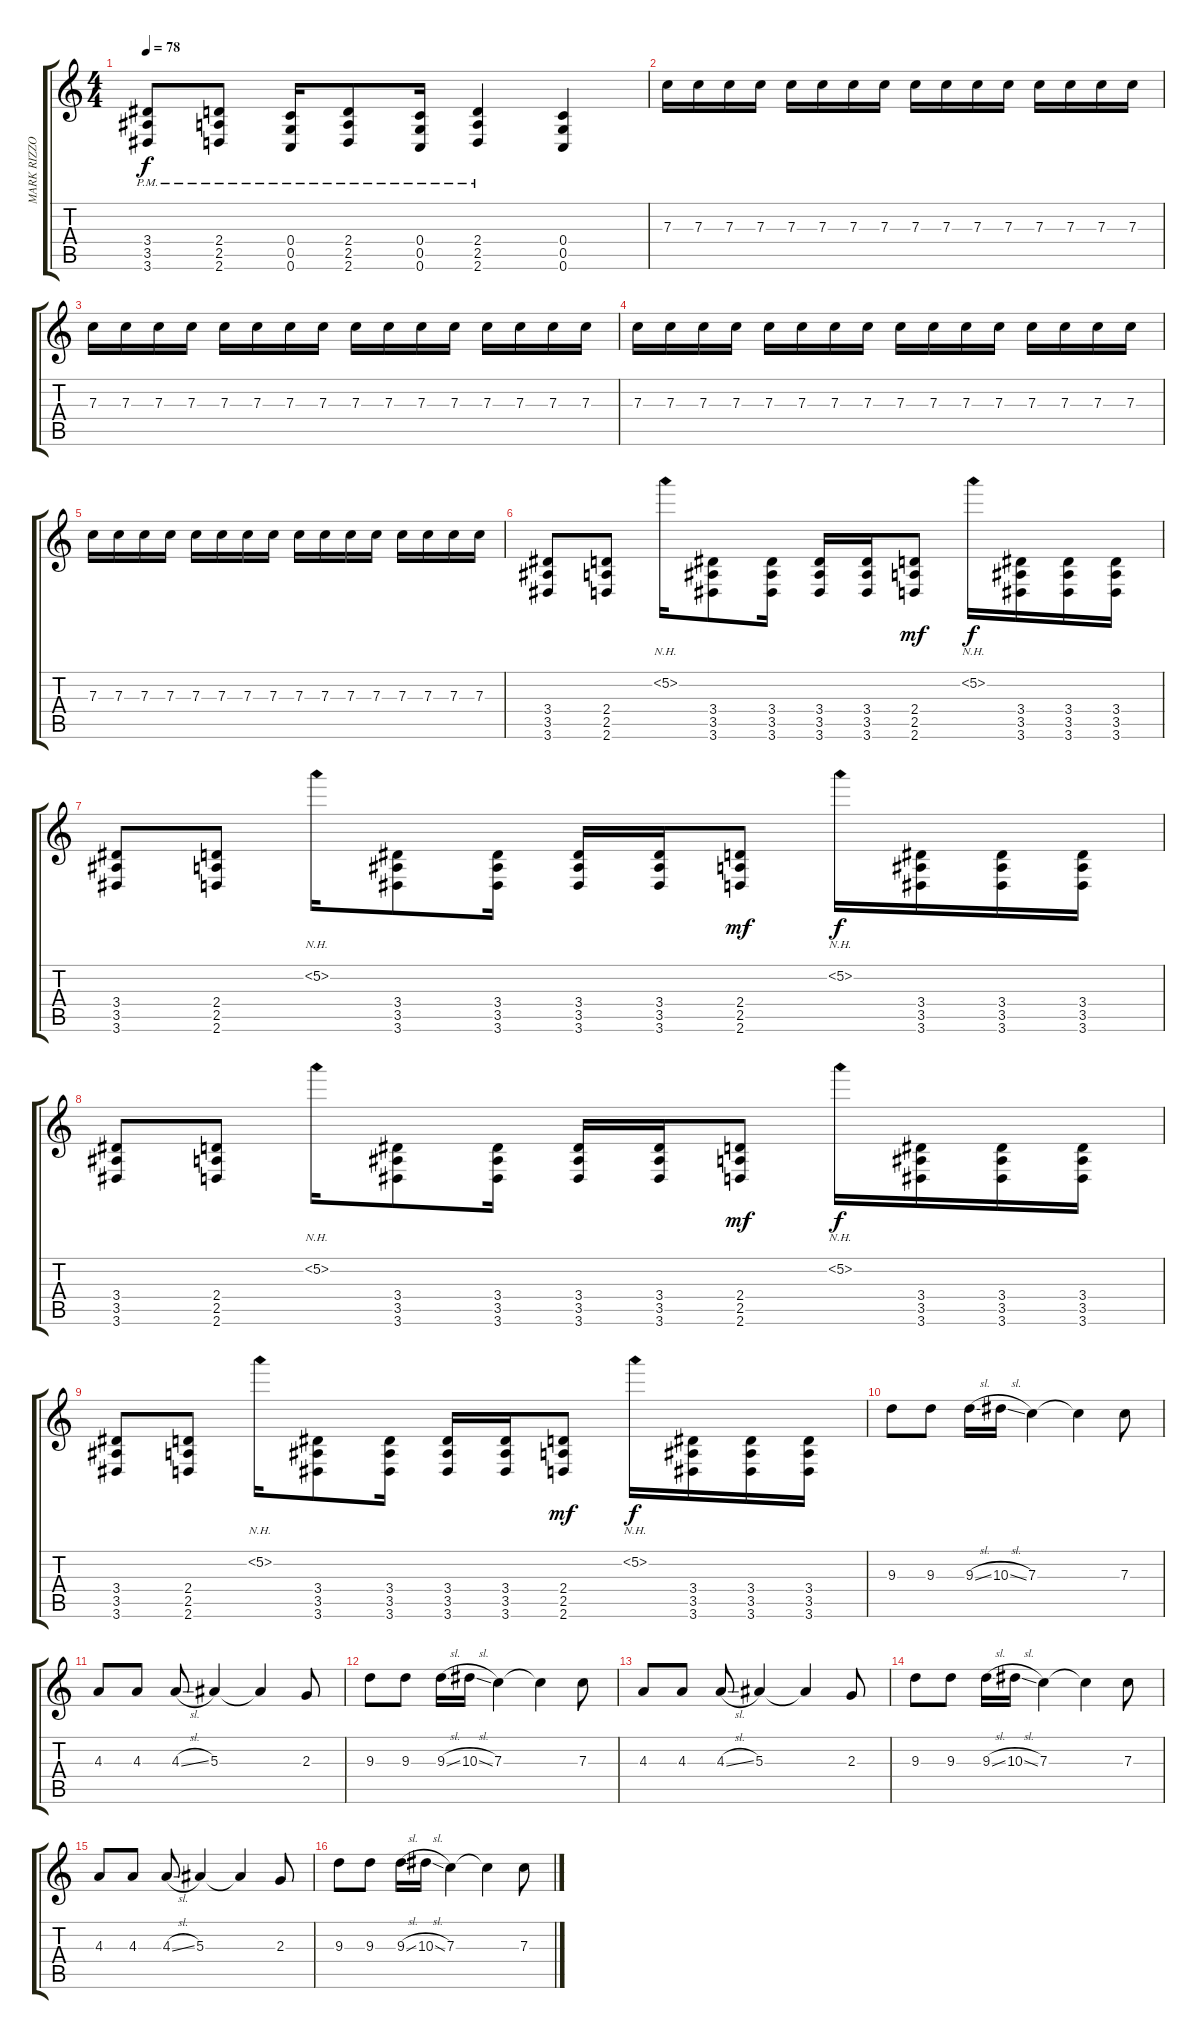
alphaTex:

\track ("MARK RIZZO" "MARK RIZZO") {instrument distortionguitar}
\staff {score tabs}
\tuning (D4 A3 F3 C3 G2 C2) {hide}
\ts (4 4)
\tempo 78
\clef g2
\ks c
(3.4{pm} 3.5{pm} 3.6{pm}).8{dy f} (2.4{pm} 2.5{pm} 2.6{pm}).8 (0.4{pm} 0.5{pm} 0.6{pm}).16 (2.4{pm} 2.5{pm} 2.6{pm}).8 (0.4{pm} 0.5{pm} 0.6{pm}).16 (2.4{pm} 2.5{pm} 2.6{pm}).4 (0.4 0.5 0.6).4 |
7.3.16 7.3.16 7.3.16 7.3.16 7.3.16 7.3.16 7.3.16 7.3.16 7.3.16 7.3.16 7.3.16 7.3.16 7.3.16 7.3.16 7.3.16 7.3.16 |
7.3.16 7.3.16 7.3.16 7.3.16 7.3.16 7.3.16 7.3.16 7.3.16 7.3.16 7.3.16 7.3.16 7.3.16 7.3.16 7.3.16 7.3.16 7.3.16 |
7.3.16 7.3.16 7.3.16 7.3.16 7.3.16 7.3.16 7.3.16 7.3.16 7.3.16 7.3.16 7.3.16 7.3.16 7.3.16 7.3.16 7.3.16 7.3.16 |
7.3.16 7.3.16 7.3.16 7.3.16 7.3.16 7.3.16 7.3.16 7.3.16 7.3.16 7.3.16 7.3.16 7.3.16 7.3.16 7.3.16 7.3.16 7.3.16 |
(3.4 3.5 3.6).8 (2.4 2.5 2.6).8 5.2{nh}.16 (3.4 3.5 3.6).8 (3.4 3.5 3.6).16 (3.4 3.5 3.6).16 (3.4 3.5 3.6).16 (2.4 2.5 2.6).8{dy mf} 5.2{nh}.16{dy f} (3.4 3.5 3.6).16 (3.4 3.5 3.6).16 (3.4 3.5 3.6).16 |
(3.4 3.5 3.6).8 (2.4 2.5 2.6).8 5.2{nh}.16 (3.4 3.5 3.6).8 (3.4 3.5 3.6).16 (3.4 3.5 3.6).16 (3.4 3.5 3.6).16 (2.4 2.5 2.6).8{dy mf} 5.2{nh}.16{dy f} (3.4 3.5 3.6).16 (3.4 3.5 3.6).16 (3.4 3.5 3.6).16 |
(3.4 3.5 3.6).8 (2.4 2.5 2.6).8 5.2{nh}.16 (3.4 3.5 3.6).8 (3.4 3.5 3.6).16 (3.4 3.5 3.6).16 (3.4 3.5 3.6).16 (2.4 2.5 2.6).8{dy mf} 5.2{nh}.16{dy f} (3.4 3.5 3.6).16 (3.4 3.5 3.6).16 (3.4 3.5 3.6).16 |
(3.4 3.5 3.6).8 (2.4 2.5 2.6).8 5.2{nh}.16 (3.4 3.5 3.6).8 (3.4 3.5 3.6).16 (3.4 3.5 3.6).16 (3.4 3.5 3.6).16 (2.4 2.5 2.6).8{dy mf} 5.2{nh}.16{dy f} (3.4 3.5 3.6).16 (3.4 3.5 3.6).16 (3.4 3.5 3.6).16 |
9.3.8 9.3.8 9.3{sl}.16 10.3{sl}.16 7.3.4 7.3{t}.4 7.3.8 |
4.3.8 4.3.8 4.3{sl}.8 5.3.4 5.3{t}.4 2.3.8 |
9.3.8 9.3.8 9.3{sl}.16 10.3{sl}.16 7.3.4 7.3{t}.4 7.3.8 |
4.3.8 4.3.8 4.3{sl}.8 5.3.4 5.3{t}.4 2.3.8 |
9.3.8 9.3.8 9.3{sl}.16 10.3{sl}.16 7.3.4 7.3{t}.4 7.3.8 |
4.3.8 4.3.8 4.3{sl}.8 5.3.4 5.3{t}.4 2.3.8 |
9.3.8 9.3.8 9.3{sl}.16 10.3{sl}.16 7.3.4 7.3{t}.4 7.3.8
